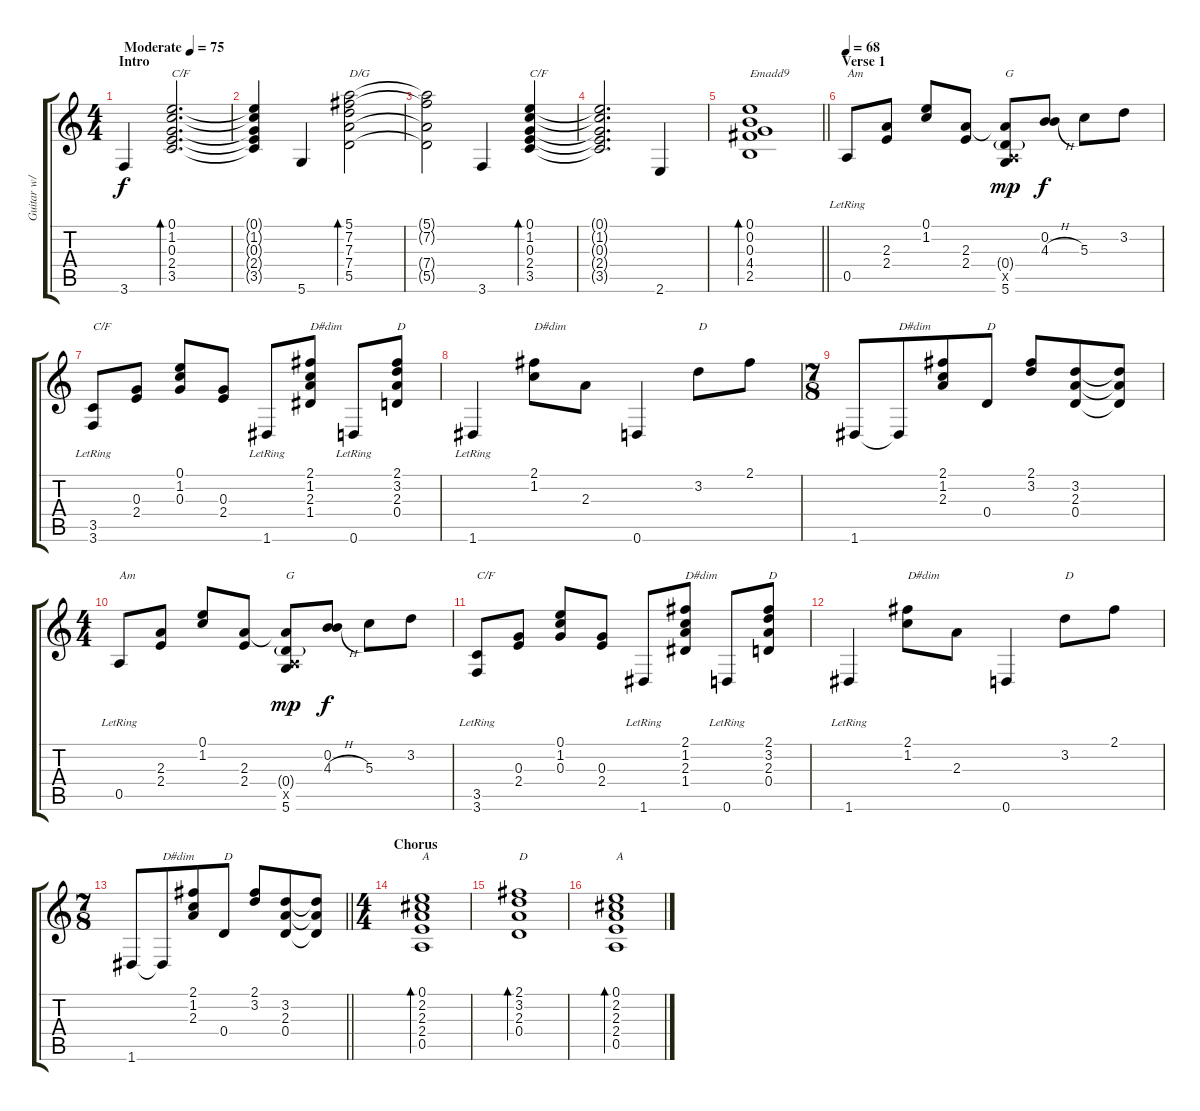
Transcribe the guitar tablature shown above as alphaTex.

\track ("Guitar w/ Phaser" "Guitar w/ ") {instrument electricguitarclean}
\staff {score tabs}
\tuning (E4 B3 G3 D3 A2 D2) {hide}
\ts (4 4)
\section ("" "Intro")
\tempo (75 "Moderate")
\clef g2
\ks c
3.6.4{dy f instrument electricguitarclean} (0.1 1.2 0.3 2.4 3.5).2{d bd 240 txt "C/F"} |
(0.1{t} 1.2{t} 0.3{t} 2.4{t} 3.5{t}).4 5.6.4 (5.1 7.2 7.3 7.4 5.5).2{bd 240 txt "D/G"} |
(5.1{t} 7.2{t} 7.4{t} 5.5{t}).2 3.6.4 (0.1 1.2 0.3 2.4 3.5).4{bd 240 txt "C/F"} |
(0.1{t} 1.2{t} 0.3{t} 2.4{t} 3.5{t}).2{d} 2.6.4 |
\barLineRight lightlight
(0.1 0.2 0.3 4.4 2.5).1{bd 240 txt "Emadd9"} |
\section ("" "Verse 1")
\tempo 68
0.5{lr}.8{txt "Am" volume 8} (2.3 2.4).8 (0.1 1.2).8 (2.3 2.4).8 (2.3{t} 0.4{g} 0.5{x} 5.6).8{txt "G" dy mp} (0.2 4.3{h}).8{dy f} 5.3.8 3.2.8 |
(3.5{lr} 3.6{lr}).8{txt "C/F"} (0.3 2.4).8 (0.1 1.2 0.3).8 (0.3 2.4).8 1.6{lr}.8 (2.1 1.2 2.3 1.4).8{txt "D#dim"} 0.6{lr}.8 (2.1 3.2 2.3 0.4).8{txt "D"} |
1.6{lr}.4 (2.1 1.2).8{txt "D#dim"} 2.3.8 0.6.4 3.2.8{txt "D"} 2.1.8 |
\ts (7 8)
1.6.8 1.6{t}.8{txt "D#dim"} (2.1 1.2 2.3).8 0.4.8{txt "D"} (2.1 3.2).8 (3.2 2.3 0.4).8 (3.2{t} 2.3{t} 0.4{t}).8 |
\ts (4 4)
0.5{lr}.8{txt "Am"} (2.3 2.4).8 (0.1 1.2).8 (2.3 2.4).8 (2.3{t} 0.4{g} 0.5{x} 5.6).8{txt "G" dy mp} (0.2 4.3{h}).8{dy f} 5.3.8 3.2.8 |
(3.5{lr} 3.6{lr}).8{txt "C/F"} (0.3 2.4).8 (0.1 1.2 0.3).8 (0.3 2.4).8 1.6{lr}.8 (2.1 1.2 2.3 1.4).8{txt "D#dim"} 0.6{lr}.8 (2.1 3.2 2.3 0.4).8{txt "D"} |
1.6{lr}.4 (2.1 1.2).8{txt "D#dim"} 2.3.8 0.6.4 3.2.8{txt "D"} 2.1.8 |
\ts (7 8)
\barLineRight lightlight
1.6.8 1.6{t}.8{txt "D#dim"} (2.1 1.2 2.3).8 0.4.8{txt "D"} (2.1 3.2).8 (3.2 2.3 0.4).8 (3.2{t} 2.3{t} 0.4{t}).8 |
\ts (4 4)
\section ("" "Chorus")
(0.1 2.2 2.3 2.4 0.5).1{bd 120 txt "A"} |
(2.1 3.2 2.3 0.4).1{bd 120 txt "D"} |
(0.1 2.2 2.3 2.4 0.5).1{bd 120 txt "A"}
